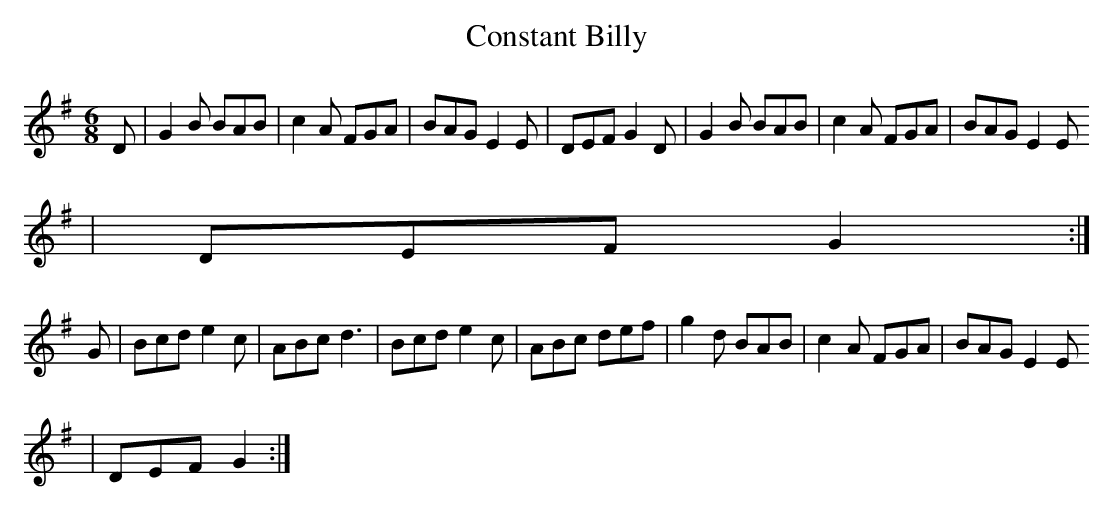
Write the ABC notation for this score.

X:1
T:Constant Billy
M:6/8
L:1/8
K:G
 D |G2B BAB | c2A FGA | BAG E2E | DEF G2 D|G2B BAB | c2A FGA | BAG E2 E
| DEF G2 :|
G | Bcd e2c | ABc d3 | Bcd e2c | ABc def | g2d BAB | c2A FGA | BAG E2 E
| DEF G2 :|
